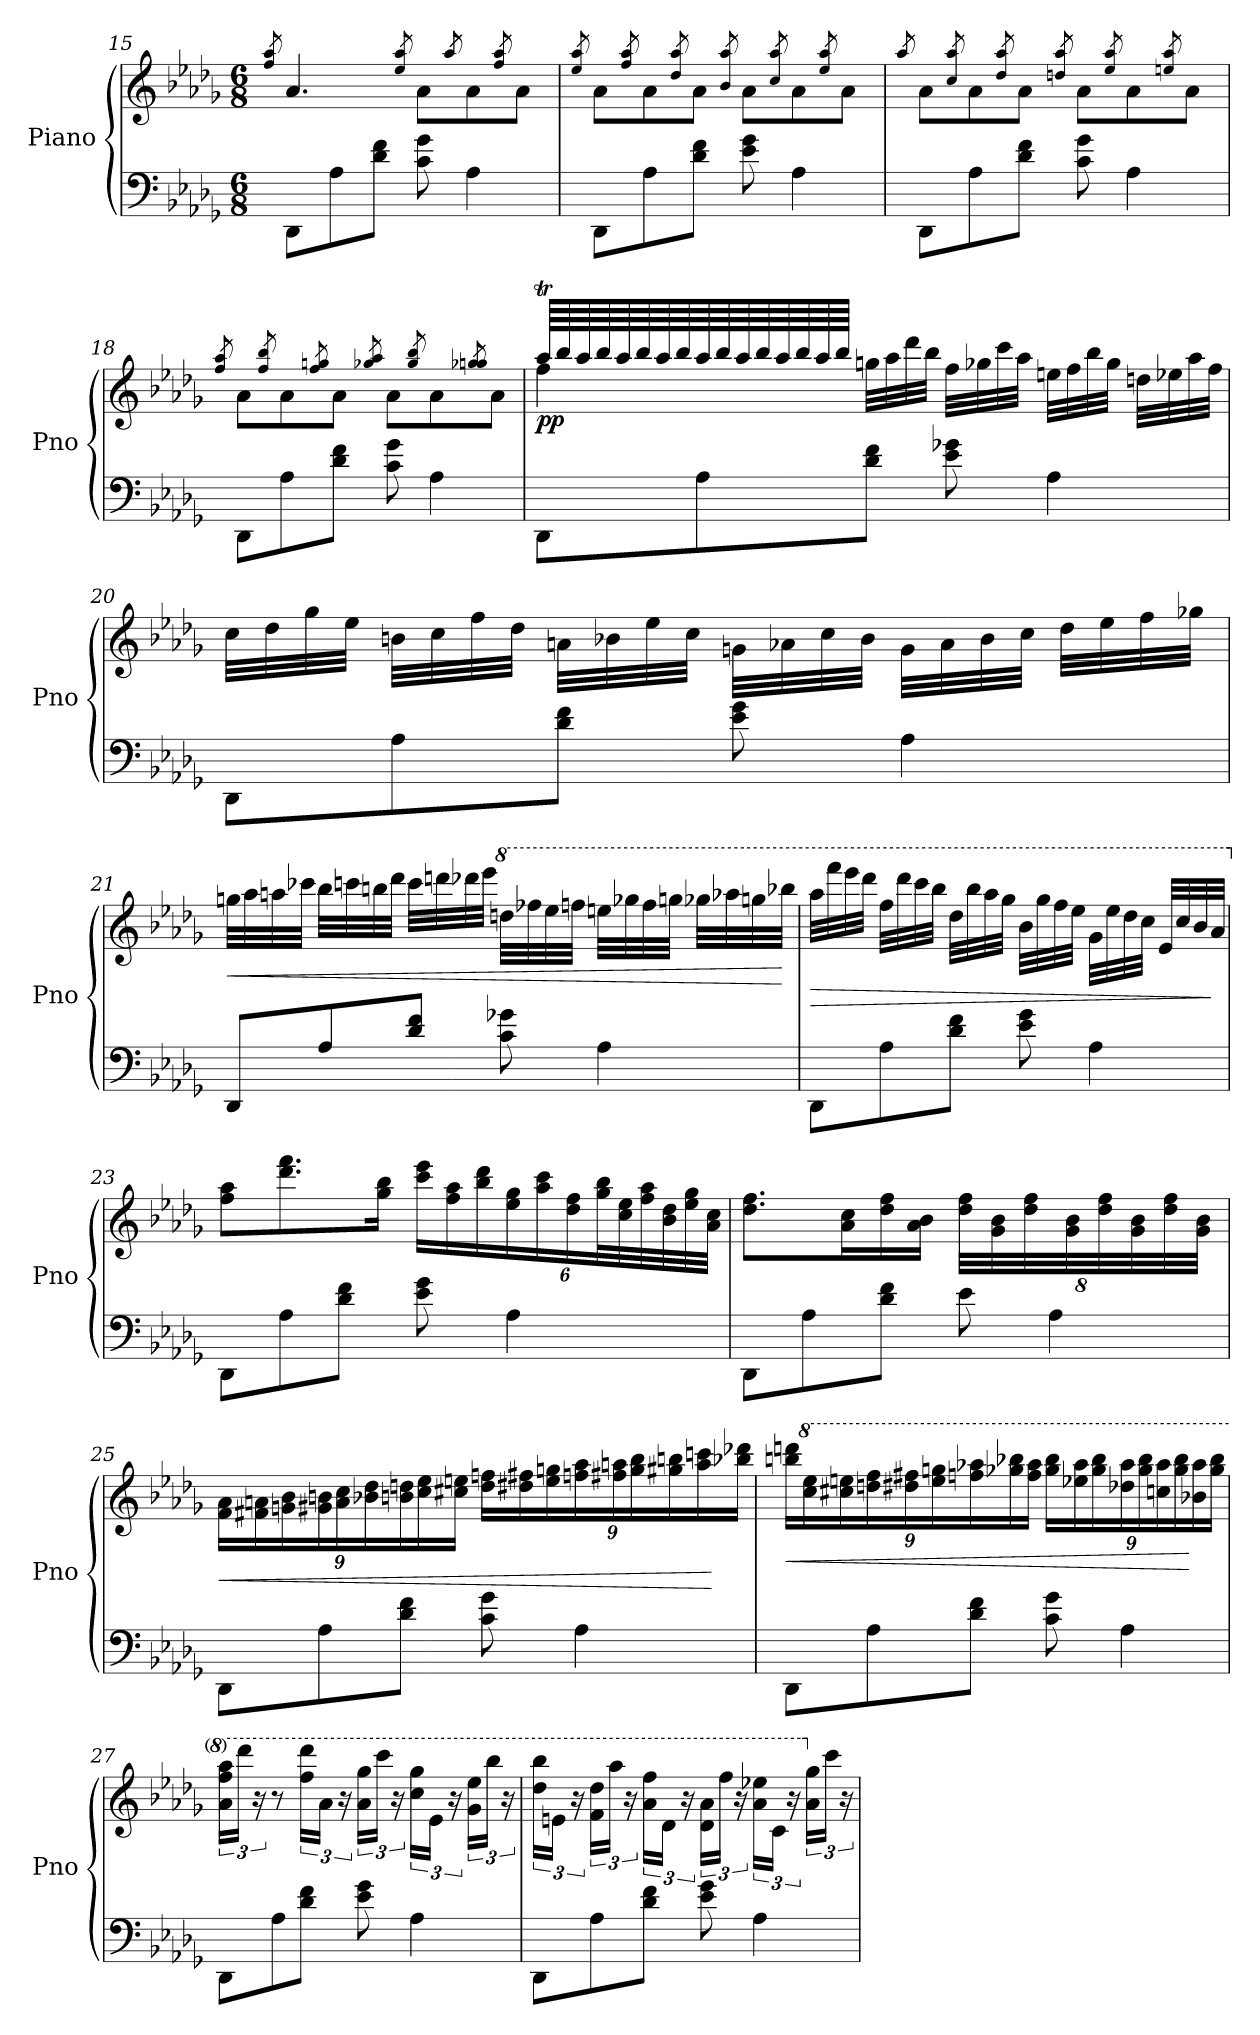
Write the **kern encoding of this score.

**kern	**kern	**dynam
*part1	*part1	*part1
*staff2	*staff1	*staff1/2
*I"Piano	*	*
*I'Pno	*	*
!!LO:LB:g=z
*clefF4	*clefG2	*
*k[b-e-a-d-g-]	*k[b-e-a-d-g-]	*
*M6/8	*M6/8	*
=15	=15	=15
.	8qff/ 8qaa-/	.
8DD-\L	4.a-/	.
8A-\	.	.
8d-\ 8f\J	.	.
.	8qee-/ 8qaa-/	.
8c\ 8g-\	8a-\L	.
.	8qaa-/	.
4A-\	8a-\	.
.	8qff/ 8qaa-/	.
.	8a-\J	.
=16	=16	=16
.	8qee-/ 8qaa-/	.
8DD-\L	8a-\L	.
.	8qff/ 8qaa-/	.
8A-\	8a-\	.
.	8qdd-/ 8qaa-/	.
8d-\ 8f\J	8a-\J	.
.	8qb-/ 8qaa-/	.
8e-\ 8g-\	8a-\L	.
.	8qcc/ 8qaa-/	.
4A-\	8a-\	.
.	8qee-/ 8qaa-/	.
.	8a-\J	.
=17	=17	=17
.	8qaa-/	.
8DD-\L	8a-\L	.
.	8qcc/ 8qaa-/	.
8A-\	8a-\	.
.	8qdd-/ 8qaa-/	.
8d-\ 8f\J	8a-\J	.
.	8qddn/ 8qaa-/	.
8c\ 8g-\	8a-\L	.
.	8qee-/ 8qaa-/	.
4A-\	8a-\	.
.	8qeen/ 8qaa-/	.
.	8a-\J	.
=18	=18	=18
.	8qff/ 8qaa-/	.
8DD-\L	8a-\L	.
.	8qff/ 8qbb-/	.
8A-\	8a-\	.
.	8qff/ 8qggn/	.
8d-\ 8f\J	8a-\J	.
.	8qgg-X/ 8qaa-/	.
8c\ 8g-\	8a-\L	.
.	8qgg-/ 8qbb-/	.
4A-\	8a-\	.
.	8qgg-X/ 8qggn/	.
.	8a-\J	.
!!LO:PB:g=z
=19	=19	=19
*	*^	*
!	!	!	!LO:DY:b
8DD-\L	64aa-T/LLLL	4ff\	pp
.	64bb-/	.	.
.	64aa-/	.	.
.	64bb-/	.	.
.	64aa-/	.	.
.	64bb-/	.	.
.	64aa-/	.	.
.	64bb-/	.	.
8A-\	64aa-/	.	.
.	64bb-/	.	.
.	64aa-/	.	.
.	64bb-/	.	.
.	64aa-/	.	.
.	64bb-/	.	.
.	64aa-/	.	.
.	64bb-/JJJJ	.	.
8d-\ 8f\J	32ggn\LLL	2rgyy	.
.	32aa-\	.	.
.	32ddd-\	.	.
.	32bb-\JJJ	.	.
8e-\ 8g-X\	32ff\LLL	.	.
.	32gg-X\	.	.
.	32ccc\	.	.
.	32aa-\JJJ	.	.
4A-\	32een\LLL	.	.
.	32ff\	.	.
.	32bb-\	.	.
.	32gg-\JJJ	.	.
.	32ddn\LLL	.	.
.	32ee-X\	.	.
.	32aa-\	.	.
.	32ff\JJJ	.	.
*	*v	*v	*
!!LO:LB:g=z
=20	=20	=20
8DD-\L	32cc\LLL	.
.	32dd-\	.
.	32gg-\	.
.	32ee-\JJJ	.
8A-\	32bn\LLL	.
.	32cc\	.
.	32ff\	.
.	32dd-\JJJ	.
8d-\ 8f\J	32an\LLL	.
.	32b-X\	.
.	32ee-\	.
.	32cc\JJJ	.
8e-\ 8g-\	32gn\LLL	.
.	32a-X\	.
.	32cc\	.
.	32b-\JJJ	.
4A-\	32g\LLL	.
.	32a-\	.
.	32b-\	.
.	32cc\JJJ	.
.	32dd-\LLL	.
.	32ee-\	.
.	32ff\	.
.	32gg-X\JJJ	.
=21	=21	=21
!	!	!LO:HP:b
8DD-/L	32ggn\LLL	<
.	32aa-\	.
.	32aan\	.
.	32ccc-X\JJJ	.
8A-/	32bb-\LLL	.
.	32cccn\	.
.	32bbn\	.
.	32ddd-\JJJ	.
8d-/ 8f/J	32ccc\LLL	.
.	32dddn\	.
.	32ddd-X\	.
.	32eee-\JJJ	.
*	*8va	*
8c\ 8g-X\	32dddn\LLL	.
.	32fff-X\	.
.	32eee-\	.
.	32fffn\JJJ	.
4A-\	32eeen\LLL	.
.	32ggg-X\	.
.	32fff\	.
.	32gggn\JJJ	.
.	32ggg-X\LLL	.
.	32aaa-X\	.
.	32gggn\	.
.	32bbb-X\JJJ	[
!!LO:LB:g=z
=22	=22	=22
!	!	!LO:HP:b
8DD-\L	32aaa-\LLL	>
.	32ffff\	.
.	32eeee-\	.
.	32dddd-\JJJ	.
8A-\	32fff\LLL	.
.	32dddd-\	.
.	32cccc\	.
.	32bbb-\JJJ	.
8d-\ 8f\J	32ddd-\LLL	.
.	32bbb-\	.
.	32aaa-\	.
.	32ggg-\JJJ	.
8e-\ 8g-\	32bb-\LLL	.
.	32ggg-\	.
.	32fff\	.
.	32eee-\JJJ	.
4A-\	32gg-\LLL	.
.	32eee-\	.
.	32ddd-\	.
.	32ccc\JJJ	.
.	32ee-/LLL	.
.	32ccc/	.
.	32bb-/	.
.	32aa-/JJJ	]
=23	=23	=23
*	*X8va	*
8DD-\L	8ff\ 8aa-\L	.
8A-\	8.ddd-\ 8.fff\	.
8d-\ 8f\J	.	.
.	16gg-\ 16bb-\Jk	.
*	*Xbrackettup	*
8e-\ 8g-\	24ccc\ 24eee-\LL	.
.	24ff\ 24aa-\	.
.	24bb-\ 24ddd-\	.
4A-\	24ee-\ 24gg-\	.
.	24aa-\ 24ccc\	.
.	24dd-\ 24ff\	.
.	48gg-\ 48bb-\L	.
.	48cc\ 48ee-\	.
.	48ff\ 48aa-\	.
.	48b-\ 48dd-\	.
.	48ee-\ 48gg-\	.
.	48a-\ 48cc\JJJ	.
=24	=24	=24
8DD-\L	8.dd-\ 8.ff\L	.
8A-\	.	.
.	16a-\ 16cc\L	.
8d-\ 8f\J	16dd-\ 16ff\	.
.	16a-\ 16b-\JJ	.
8e-\	64%3dd-\ 64%3ff\LL	.
.	64%3g-\ 64%3b-\	.
.	64%3dd-\ 64%3ff\	.
4A-\	.	.
.	64%3g-\ 64%3b-\	.
.	64%3dd-\ 64%3ff\	.
.	64%3g-\ 64%3b-\	.
.	64%3dd-\ 64%3ff\	.
.	64%3g-\ 64%3b-\JJ	.
!!LO:LB:g=z
=25	=25	=25
!	!	!LO:HP:b
8DD-\L	24f\ 24a-\LL	<
.	24f#X\ 24an\	.
.	24gn\ 24b-\	.
8A-\	24g#X\ 24bn\	.
.	24a\ 24cc\	.
.	24b-X\ 24dd-\	.
8d-\ 8f\J	24bn\ 24ddn\	.
.	24cc\ 24ee-\	.
.	24cc#X\ 24een\JJ	.
8c\ 8g-\	24dd\ 24ffn\LL	.
.	24dd#X\ 24ff#X\	.
.	24ee\ 24ggn\	.
4A-\	24ffn\ 24aa-\	.
.	24ff#X\ 24aan\	.
.	24gg\ 24bb-\	.
.	24gg#X\ 24bbn\	.
.	24aa\ 24cccn\	.
.	24bb-X\ 24ddd-X\JJ	[
=26	=26	=26
!	!	!LO:HP:b
8DD-\L	24bbn\ 24dddn\LL	<
*	*8va	*
.	24ccc\ 24eee-\	.
.	24ccc#X\ 24eeen\	.
8A-\	24ddd\ 24fff\	.
.	24ddd#X\ 24fff#X\	.
.	24eee\ 24gggn\	.
8d-\ 8f\J	24fffn\ 24aaa-X\	.
.	24ggg-X\ 24bbb-X\	.
.	24fff\ 24aaa-\JJ	.
8c\ 8g-\	24ggg-\ 24bbb-\LL	.
.	24eee-X\ 24aaa-\	.
.	24ggg-\ 24bbb-\	.
4A-\	24ddd-X\ 24aaa-\	.
.	24ggg-\ 24bbb-\	.
.	24cccn\ 24aaa-\	.
.	24ggg-\ 24bbb-\	.
.	24bb-X\ 24aaa-\	[
.	24ggg-\ 24bbb-\JJ	.
!!LO:LB:g=z
=27	=27	=27
*	*brackettup	*
8DD-\L	24aa-\ 24fff\ 24aaa-\LL	.
.	24dddd-\JJ	.
.	24r	.
8A-\	8r	.
8d-\ 8f\J	24fff\ 24dddd-\LL	.
.	24aa-\JJ	.
.	24r	.
8e-\ 8g-\	24aa-\ 24ggg-\LL	.
.	24cccc\JJ	.
.	24r	.
4A-\	24ccc\ 24ggg-\LL	.
.	24ee-\JJ	.
.	24r	.
.	24gg-\ 24eee-\LL	.
.	24bbb-\JJ	.
.	24r	.
=28	=28	=28
8DD-\L	24ddd-\ 24bbb-\LL	.
.	24een\JJ	.
.	24r	.
8A-\	24ff\ 24ddd-\LL	.
.	24aaa-\JJ	.
.	24r	.
8d-\ 8f\J	24aa-\ 24fff\LL	.
.	24dd-\JJ	.
.	24r	.
8e-\ 8g-\	24dd-\ 24aa-\LL	.
.	24fff\JJ	.
.	24r	.
4A-\	24aa-\ 24eee-X\LL	.
.	24cc\JJ	.
.	24r	.
*	*X8va	*
.	24a-\ 24gg-\LL	.
.	24ccc\JJ	.
.	24r	.
=	=	=
*-	*-	*-
